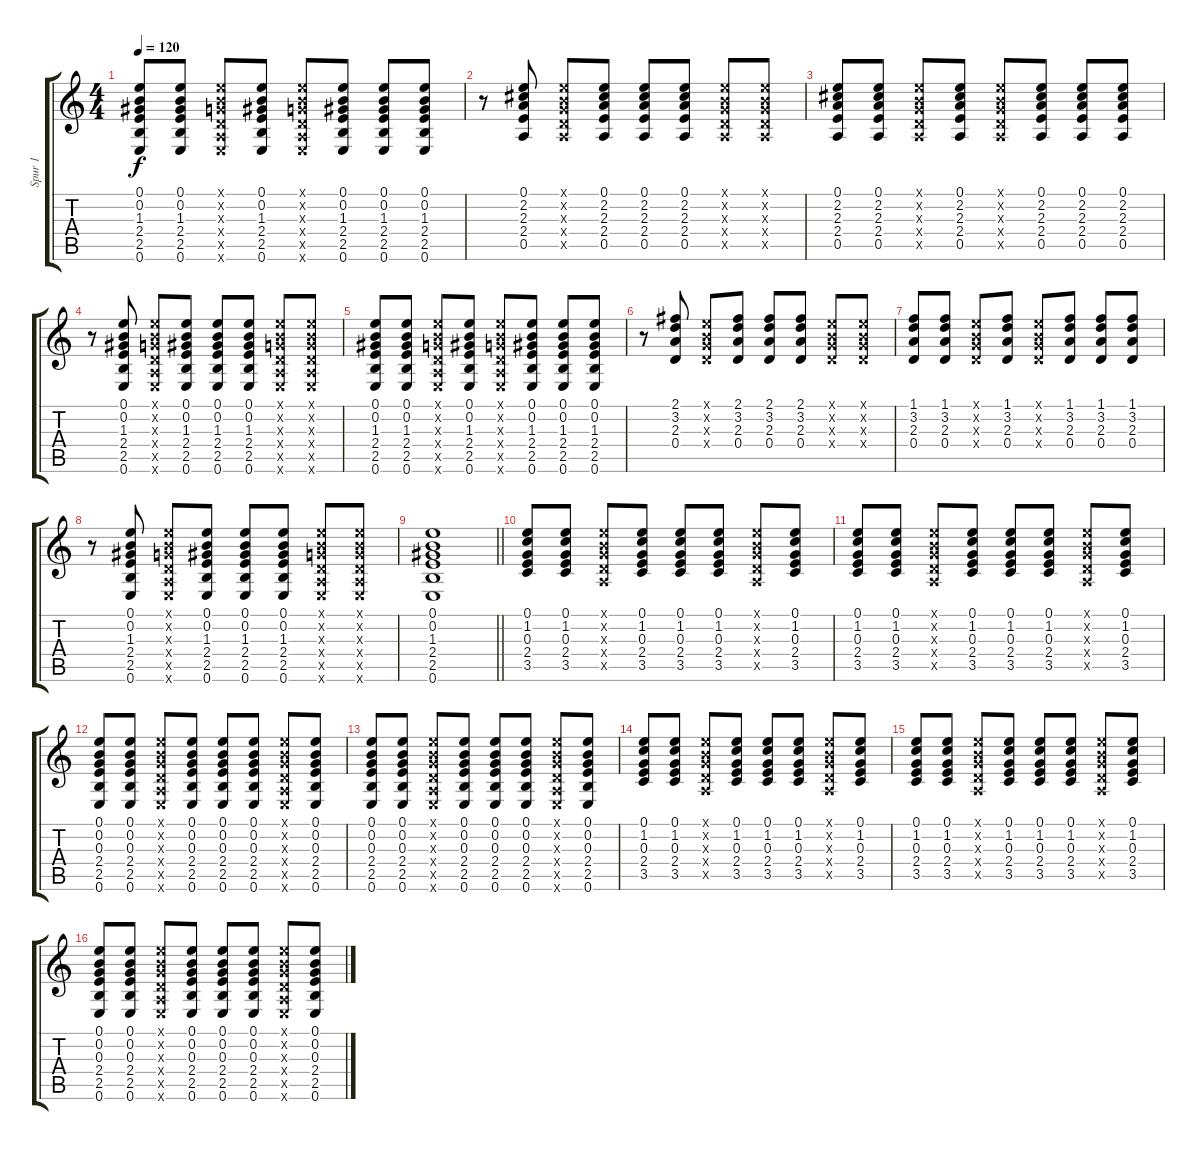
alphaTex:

\track ("Spur 1" "Spur 1") {instrument acousticguitarsteel}
\staff {score tabs}
\tuning (E4 B3 G3 D3 A2 E2) {hide}
\ts (4 4)
\tempo 120
\clef g2
\ks c
(0.1 0.2 1.3 2.4 2.5 0.6).8{dy f} (0.1 0.2 1.3 2.4 2.5 0.6).8 (0.1{x} 0.2{x} 0.3{x} 0.4{x} 0.5{x} 0.6{x}).8 (0.1 0.2 1.3 2.4 2.5 0.6).8 (0.1{x} 0.2{x} 0.3{x} 0.4{x} 0.5{x} 0.6{x}).8 (0.1 0.2 1.3 2.4 2.5 0.6).8 (0.1 0.2 1.3 2.4 2.5 0.6).8 (0.1 0.2 1.3 2.4 2.5 0.6).8 |
r.8 (0.1 2.2 2.3 2.4 0.5).8 (0.1{x} 0.2{x} 0.3{x} 0.4{x} 0.5{x}).8 (0.1 2.2 2.3 2.4 0.5).8 (0.1 2.2 2.3 2.4 0.5).8 (0.1 2.2 2.3 2.4 0.5).8 (0.1{x} 0.2{x} 0.3{x} 0.4{x} 0.5{x}).8 (0.1{x} 0.2{x} 0.3{x} 0.4{x} 0.5{x}).8 |
(0.1 2.2 2.3 2.4 0.5).8 (0.1 2.2 2.3 2.4 0.5).8 (0.1{x} 0.2{x} 0.3{x} 0.4{x} 0.5{x}).8 (0.1 2.2 2.3 2.4 0.5).8 (0.1{x} 0.2{x} 0.3{x} 0.4{x} 0.5{x}).8 (0.1 2.2 2.3 2.4 0.5).8 (0.1 2.2 2.3 2.4 0.5).8 (0.1 2.2 2.3 2.4 0.5).8 |
r.8 (0.1 0.2 1.3 2.4 2.5 0.6).8 (0.1{x} 0.2{x} 0.3{x} 0.4{x} 0.5{x} 0.6{x}).8 (0.1 0.2 1.3 2.4 2.5 0.6).8 (0.1 0.2 1.3 2.4 2.5 0.6).8 (0.1 0.2 1.3 2.4 2.5 0.6).8 (0.1{x} 0.2{x} 0.3{x} 0.4{x} 0.5{x} 0.6{x}).8 (0.1{x} 0.2{x} 0.3{x} 0.4{x} 0.5{x} 0.6{x}).8 |
(0.1 0.2 1.3 2.4 2.5 0.6).8 (0.1 0.2 1.3 2.4 2.5 0.6).8 (0.1{x} 0.2{x} 0.3{x} 0.4{x} 0.5{x} 0.6{x}).8 (0.1 0.2 1.3 2.4 2.5 0.6).8 (0.1{x} 0.2{x} 0.3{x} 0.4{x} 0.5{x} 0.6{x}).8 (0.1 0.2 1.3 2.4 2.5 0.6).8 (0.1 0.2 1.3 2.4 2.5 0.6).8 (0.1 0.2 1.3 2.4 2.5 0.6).8 |
r.8 (2.1 3.2 2.3 0.4).8 (0.1{x} 0.2{x} 0.3{x} 0.4{x}).8 (2.1 3.2 2.3 0.4).8 (2.1 3.2 2.3 0.4).8 (2.1 3.2 2.3 0.4).8 (0.1{x} 0.2{x} 0.3{x} 0.4{x}).8 (0.1{x} 0.2{x} 0.3{x} 0.4{x}).8 |
(1.1 3.2 2.3 0.4).8 (1.1 3.2 2.3 0.4).8 (0.1{x} 0.2{x} 0.3{x} 0.4{x}).8 (1.1 3.2 2.3 0.4).8 (0.1{x} 0.2{x} 0.3{x} 0.4{x}).8 (1.1 3.2 2.3 0.4).8 (1.1 3.2 2.3 0.4).8 (1.1 3.2 2.3 0.4).8 |
r.8 (0.1 0.2 1.3 2.4 2.5 0.6).8 (0.1{x} 0.2{x} 0.3{x} 0.4{x} 0.5{x} 0.6{x}).8 (0.1 0.2 1.3 2.4 2.5 0.6).8 (0.1 0.2 1.3 2.4 2.5 0.6).8 (0.1 0.2 1.3 2.4 2.5 0.6).8 (0.1{x} 0.2{x} 0.3{x} 0.4{x} 0.5{x} 0.6{x}).8 (0.1{x} 0.2{x} 0.3{x} 0.4{x} 0.5{x} 0.6{x}).8 |
\barLineRight lightlight
(0.1 0.2 1.3 2.4 2.5 0.6).1 |
(0.1 1.2 0.3 2.4 3.5).8 (0.1 1.2 0.3 2.4 3.5).8 (0.1{x} 0.2{x} 0.3{x} 0.4{x} 0.5{x}).8 (0.1 1.2 0.3 2.4 3.5).8 (0.1 1.2 0.3 2.4 3.5).8 (0.1 1.2 0.3 2.4 3.5).8 (0.1{x} 0.2{x} 0.3{x} 0.4{x} 0.5{x}).8 (0.1 1.2 0.3 2.4 3.5).8 |
(0.1 1.2 0.3 2.4 3.5).8 (0.1 1.2 0.3 2.4 3.5).8 (0.1{x} 0.2{x} 0.3{x} 0.4{x} 0.5{x}).8 (0.1 1.2 0.3 2.4 3.5).8 (0.1 1.2 0.3 2.4 3.5).8 (0.1 1.2 0.3 2.4 3.5).8 (0.1{x} 0.2{x} 0.3{x} 0.4{x} 0.5{x}).8 (0.1 1.2 0.3 2.4 3.5).8 |
(0.1 0.2 0.3 2.4 2.5 0.6).8 (0.1 0.2 0.3 2.4 2.5 0.6).8 (0.1{x} 0.2{x} 0.3{x} 0.4{x} 0.5{x} 0.6{x}).8 (0.1 0.2 0.3 2.4 2.5 0.6).8 (0.1 0.2 0.3 2.4 2.5 0.6).8 (0.1 0.2 0.3 2.4 2.5 0.6).8 (0.1{x} 0.2{x} 0.3{x} 0.4{x} 0.5{x} 0.6{x}).8 (0.1 0.2 0.3 2.4 2.5 0.6).8 |
(0.1 0.2 0.3 2.4 2.5 0.6).8 (0.1 0.2 0.3 2.4 2.5 0.6).8 (0.1{x} 0.2{x} 0.3{x} 0.4{x} 0.5{x} 0.6{x}).8 (0.1 0.2 0.3 2.4 2.5 0.6).8 (0.1 0.2 0.3 2.4 2.5 0.6).8 (0.1 0.2 0.3 2.4 2.5 0.6).8 (0.1{x} 0.2{x} 0.3{x} 0.4{x} 0.5{x} 0.6{x}).8 (0.1 0.2 0.3 2.4 2.5 0.6).8 |
(0.1 1.2 0.3 2.4 3.5).8 (0.1 1.2 0.3 2.4 3.5).8 (0.1{x} 0.2{x} 0.3{x} 0.4{x} 0.5{x}).8 (0.1 1.2 0.3 2.4 3.5).8 (0.1 1.2 0.3 2.4 3.5).8 (0.1 1.2 0.3 2.4 3.5).8 (0.1{x} 0.2{x} 0.3{x} 0.4{x} 0.5{x}).8 (0.1 1.2 0.3 2.4 3.5).8 |
(0.1 1.2 0.3 2.4 3.5).8 (0.1 1.2 0.3 2.4 3.5).8 (0.1{x} 0.2{x} 0.3{x} 0.4{x} 0.5{x}).8 (0.1 1.2 0.3 2.4 3.5).8 (0.1 1.2 0.3 2.4 3.5).8 (0.1 1.2 0.3 2.4 3.5).8 (0.1{x} 0.2{x} 0.3{x} 0.4{x} 0.5{x}).8 (0.1 1.2 0.3 2.4 3.5).8 |
(0.1 0.2 0.3 2.4 2.5 0.6).8 (0.1 0.2 0.3 2.4 2.5 0.6).8 (0.1{x} 0.2{x} 0.3{x} 0.4{x} 0.5{x} 0.6{x}).8 (0.1 0.2 0.3 2.4 2.5 0.6).8 (0.1 0.2 0.3 2.4 2.5 0.6).8 (0.1 0.2 0.3 2.4 2.5 0.6).8 (0.1{x} 0.2{x} 0.3{x} 0.4{x} 0.5{x} 0.6{x}).8 (0.1 0.2 0.3 2.4 2.5 0.6).8
